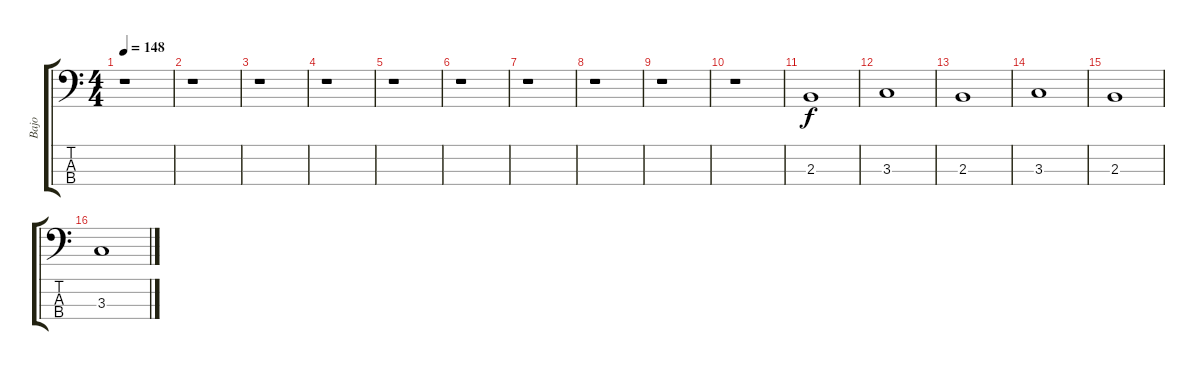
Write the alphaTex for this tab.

\track ("Bajo" "Bajo") {instrument electricbasspick}
\staff {score tabs}
\tuning (G2 D2 A1 E1) {hide}
\ts (4 4)
\tempo 148
\clef f4
\ks c
r.1{dy f instrument electricbasspick} |
r.1 |
r.1 |
r.1 |
r.1 |
r.1 |
r.1 |
r.1 |
r.1 |
r.1 |
2.3.1 |
3.3.1 |
2.3.1 |
3.3.1 |
2.3.1 |
3.3.1
